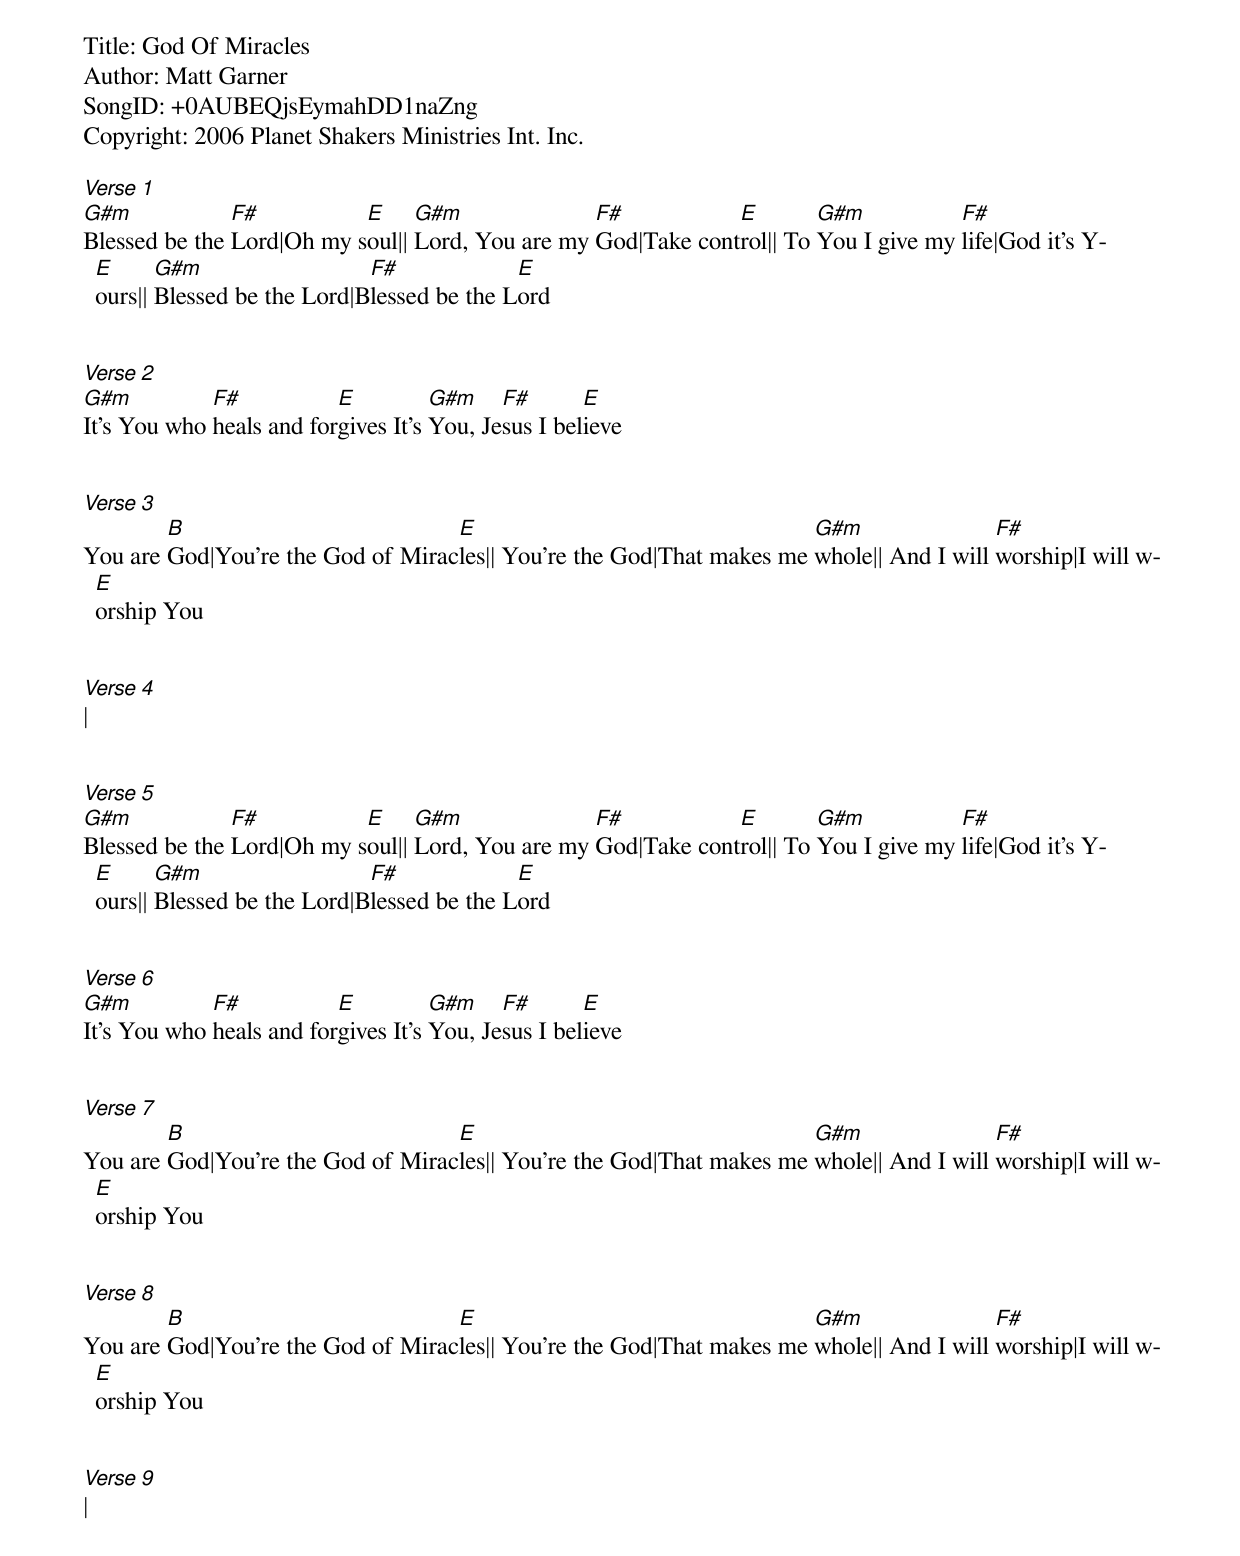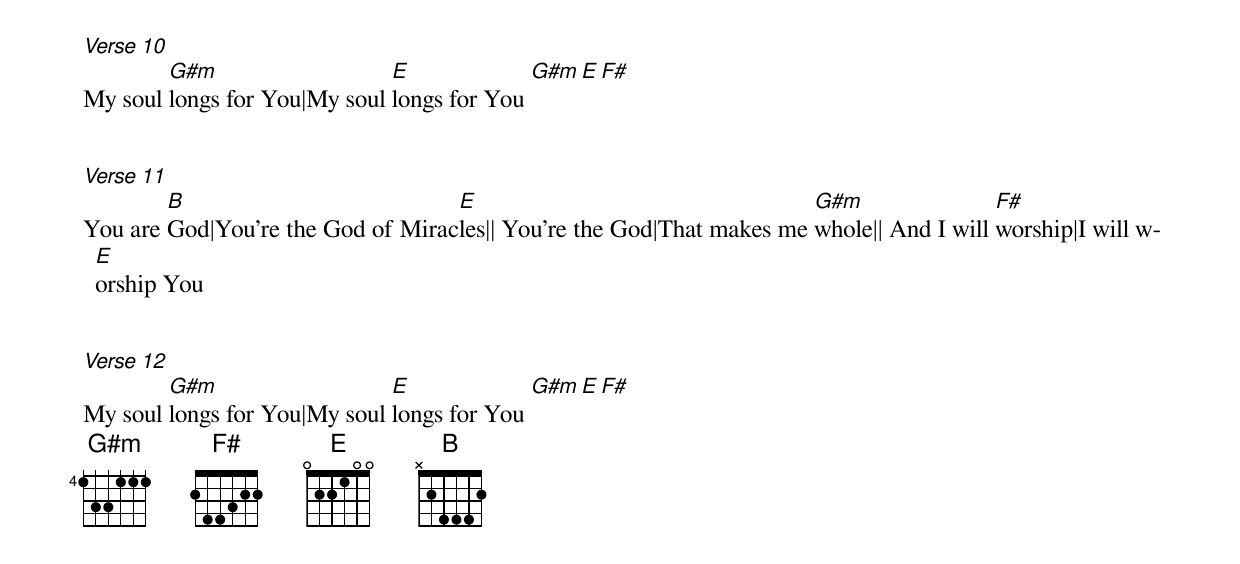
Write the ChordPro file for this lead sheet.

Title: God Of Miracles
Author: Matt Garner
SongID: +0AUBEQjsEymahDD1naZng
Copyright: 2006 Planet Shakers Ministries Int. Inc.

[Verse 1]
[G#m]Blessed be the [F#]Lord|Oh my s[E]oul|| [G#m]Lord, You are my [F#]God|Take cont[E]rol|| To [G#m]You I give my [F#]life|God it’s Y[E]ours|| [G#m]Blessed be the Lord|B[F#]lessed be the L[E]ord


[Verse 2]
[G#m]It’s You who [F#]heals and for[E]gives It’s [G#m]You, Je[F#]sus I bel[E]ieve


[Verse 3]
You are [B]God|You’re the God of Mirac[E]les|| You’re the God|That makes me [G#m]whole|| And I will [F#]worship|I will w[E]orship You


[Verse 4]
|


[Verse 5]
[G#m]Blessed be the [F#]Lord|Oh my s[E]oul|| [G#m]Lord, You are my [F#]God|Take cont[E]rol|| To [G#m]You I give my [F#]life|God it’s Y[E]ours|| [G#m]Blessed be the Lord|B[F#]lessed be the L[E]ord


[Verse 6]
[G#m]It’s You who [F#]heals and for[E]gives It’s [G#m]You, Je[F#]sus I bel[E]ieve


[Verse 7]
You are [B]God|You’re the God of Mirac[E]les|| You’re the God|That makes me [G#m]whole|| And I will [F#]worship|I will w[E]orship You


[Verse 8]
You are [B]God|You’re the God of Mirac[E]les|| You’re the God|That makes me [G#m]whole|| And I will [F#]worship|I will w[E]orship You


[Verse 9]
|


[Verse 10]
My soul [G#m]longs for You|My soul [E]longs for You [G#m][E][F#]


[Verse 11]
You are [B]God|You’re the God of Mirac[E]les|| You’re the God|That makes me [G#m]whole|| And I will [F#]worship|I will w[E]orship You


[Verse 12]
My soul [G#m]longs for You|My soul [E]longs for You [G#m][E][F#]
